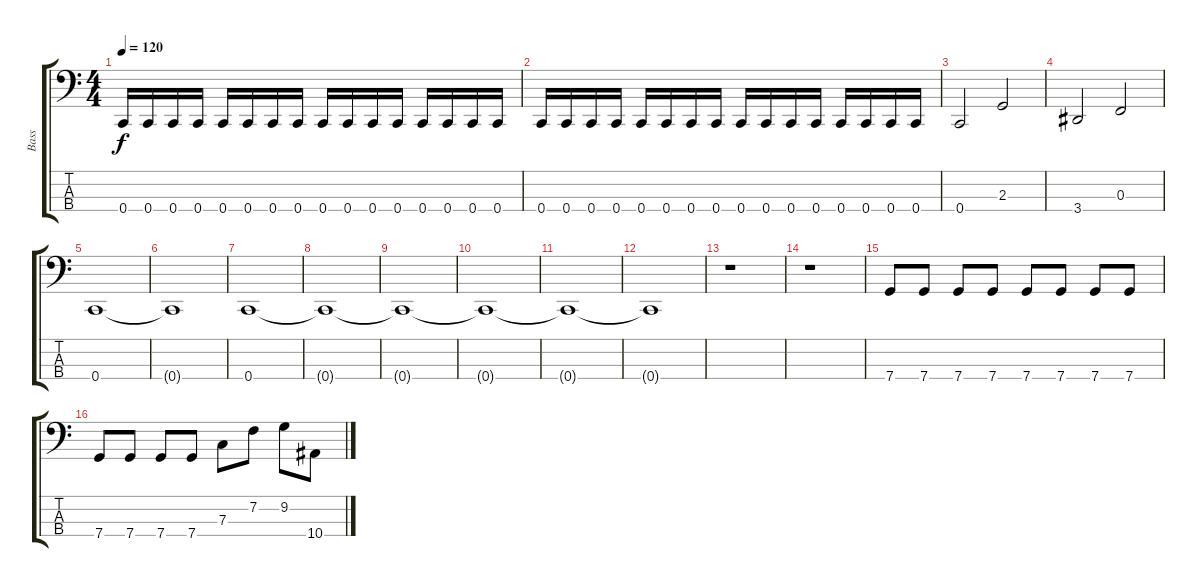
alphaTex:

\track ("Bass" "Bass") {instrument electricbasspick}
\staff {score tabs}
\tuning (Eb2 Bb1 F1 C1) {hide}
\ts (4 4)
\tempo 120
\clef f4
\ks c
0.4.16{dy f} 0.4.16 0.4.16 0.4.16 0.4.16 0.4.16 0.4.16 0.4.16 0.4.16 0.4.16 0.4.16 0.4.16 0.4.16 0.4.16 0.4.16 0.4.16 |
0.4.16 0.4.16 0.4.16 0.4.16 0.4.16 0.4.16 0.4.16 0.4.16 0.4.16 0.4.16 0.4.16 0.4.16 0.4.16 0.4.16 0.4.16 0.4.16 |
0.4.2 2.3.2 |
3.4.2 0.3.2 |
\section ("" "")
0.4.1 |
0.4{t}.1 |
0.4.1 |
0.4{t}.1 |
0.4{t}.1 |
0.4{t}.1 |
0.4{t}.1 |
0.4{t}.1 |
r.1 |
r.1 |
\section ("" "")
7.4.8 7.4.8 7.4.8 7.4.8 7.4.8 7.4.8 7.4.8 7.4.8 |
7.4.8 7.4.8 7.4.8 7.4.8 7.3.8 7.2.8 9.2.8 10.4.8
